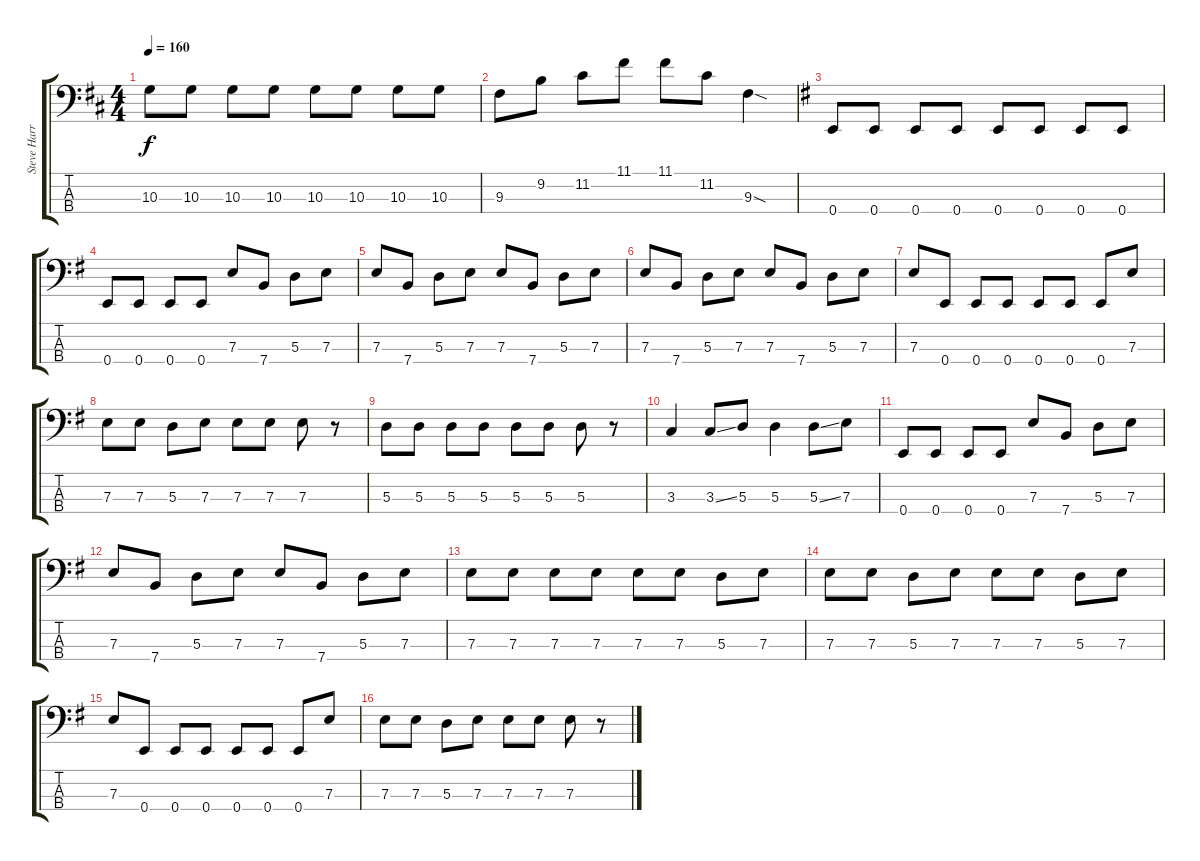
\track ("Steve Harris" "Steve Harr") {instrument electricbassfinger}
\staff {score tabs}
\tuning (G2 D2 A1 E1) {hide}
\ts (4 4)
\tempo 160
\clef f4
\ks d
10.3.8{dy f} 10.3.8 10.3.8 10.3.8 10.3.8 10.3.8 10.3.8 10.3.8 |
9.3.8 9.2.8 11.2.8 11.1.8 11.1.8 11.2.8 9.3{sod}.4 |
\ks g
0.4.8 0.4.8 0.4.8 0.4.8 0.4.8 0.4.8 0.4.8 0.4.8 |
0.4.8 0.4.8 0.4.8 0.4.8 7.3.8 7.4.8 5.3.8 7.3.8 |
7.3.8 7.4.8 5.3.8 7.3.8 7.3.8 7.4.8 5.3.8 7.3.8 |
7.3.8 7.4.8 5.3.8 7.3.8 7.3.8 7.4.8 5.3.8 7.3.8 |
7.3.8 0.4.8 0.4.8 0.4.8 0.4.8 0.4.8 0.4.8 7.3.8 |
7.3.8 7.3.8 5.3.8 7.3.8 7.3.8 7.3.8 7.3.8 r.8 |
5.3.8 5.3.8 5.3.8 5.3.8 5.3.8 5.3.8 5.3.8 r.8 |
3.3.4 3.3{ss}.8 5.3.8 5.3.4 5.3{ss}.8 7.3.8 |
0.4.8 0.4.8 0.4.8 0.4.8 7.3.8 7.4.8 5.3.8 7.3.8 |
7.3.8 7.4.8 5.3.8 7.3.8 7.3.8 7.4.8 5.3.8 7.3.8 |
7.3.8 7.3.8 7.3.8 7.3.8 7.3.8 7.3.8 5.3.8 7.3.8 |
7.3.8 7.3.8 5.3.8 7.3.8 7.3.8 7.3.8 5.3.8 7.3.8 |
7.3.8 0.4.8 0.4.8 0.4.8 0.4.8 0.4.8 0.4.8 7.3.8 |
7.3.8 7.3.8 5.3.8 7.3.8 7.3.8 7.3.8 7.3.8 r.8
